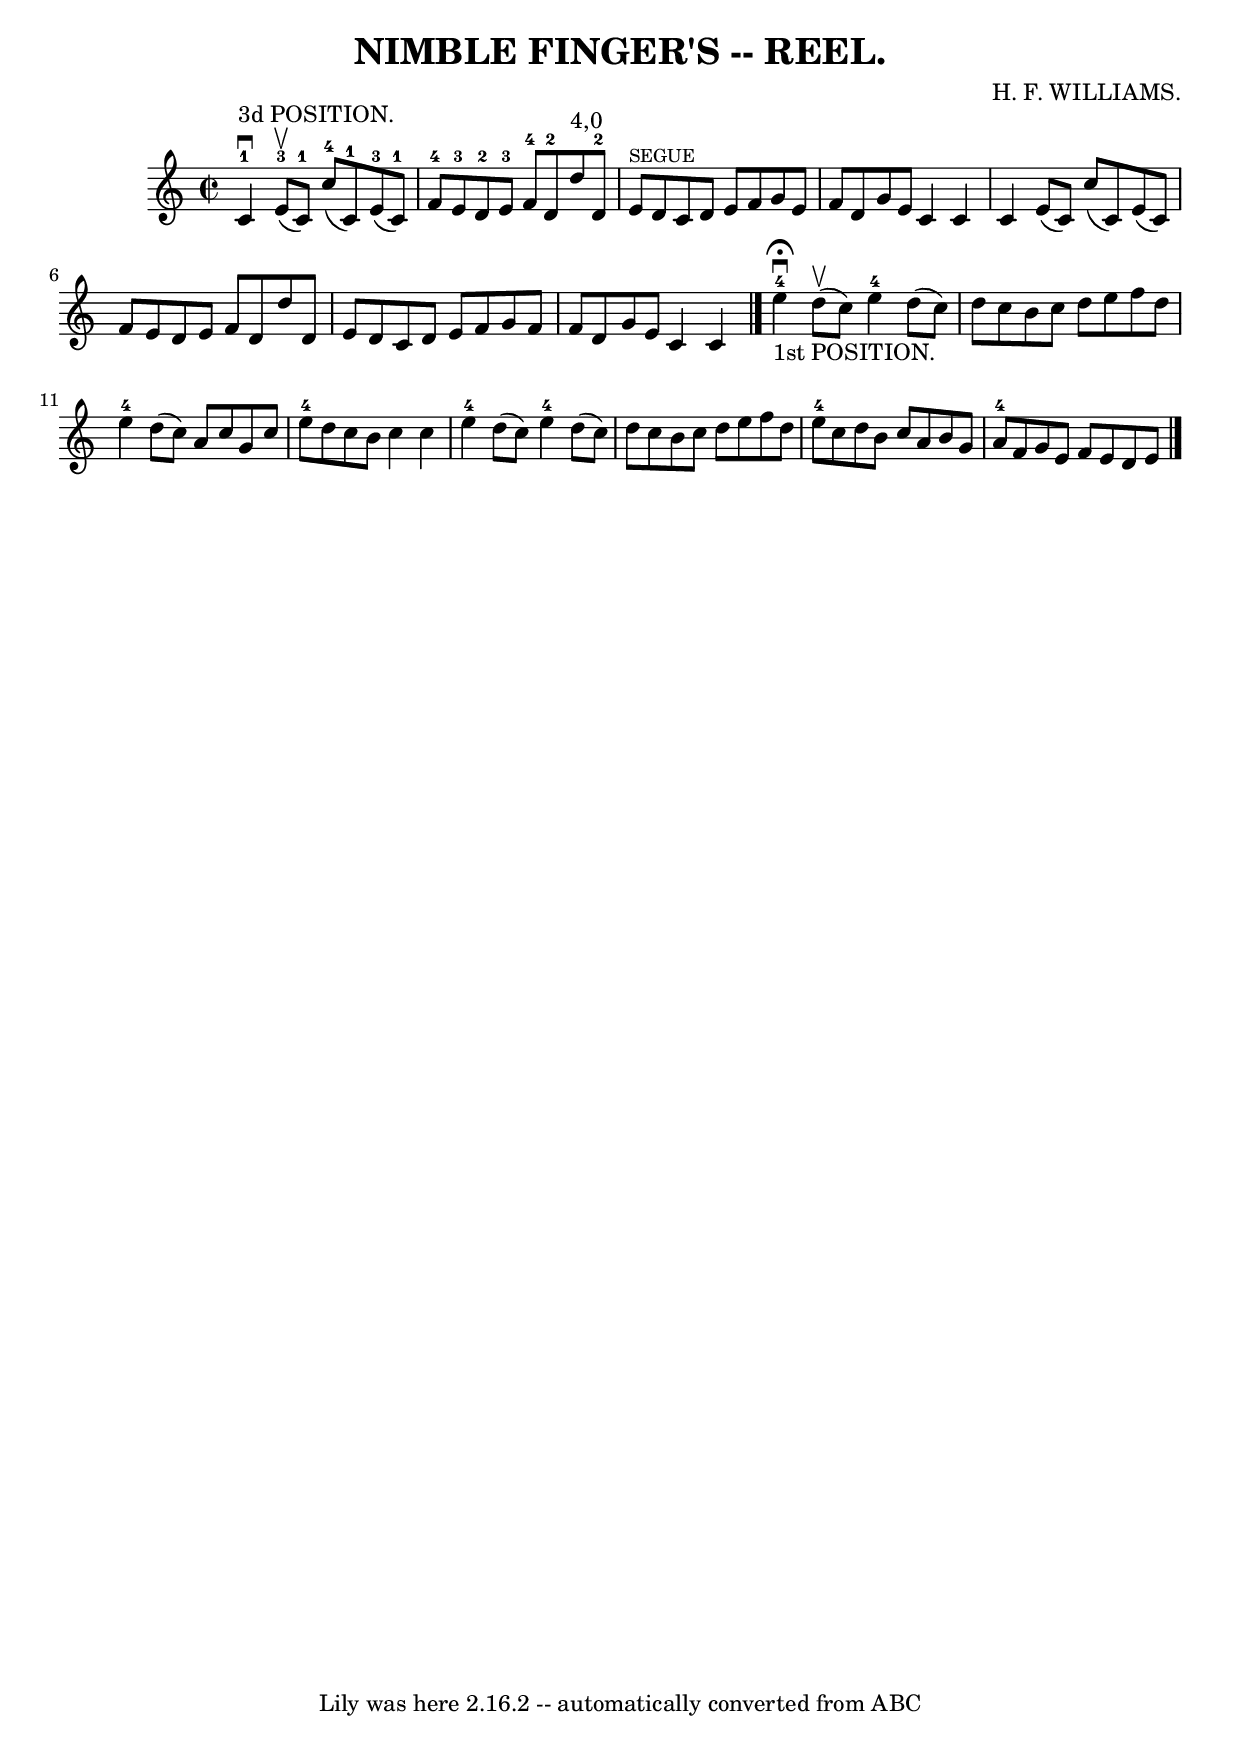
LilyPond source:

\version "2.16.2"
\include "Mammoth.ily"
\header {
  %% book = "Coles"
  composer = "H. F. WILLIAMS."
  crossRefNumber = "11"
  footnotes = ""
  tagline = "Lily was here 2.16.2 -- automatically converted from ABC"
  title = "NIMBLE FINGER'S -- REEL."

}
voicedefault =  {


  \override Staff.TimeSignature #'style = #'C
  \time 2/2
  \key c \major
  c'4-1^"3d POSITION."^\downbow e'8-3(^\upbow c'8-1) c''8-4(c'8-1) e'8-3(c'8-1)   |
  f'8-4 e'8-3 d'8-2 e'8-3 f'8-4 d'8-2 d''8^"4,0" d'8-2  |
  e'8^\segue d'8 c'8 d'8 e'8 f'8 g'8 e'8   |
  f'8 d'8 g'8 e'8 c'4 c'4   |
  c'4 e'8 (c'8) c''8 (c'8) e'8 (c'8)  |
  f'8 e'8 d'8 e'8 f'8 d'8 d''8 d'8  |
  e'8 d'8 c'8 d'8 e'8 f'8 g'8 f'8   |
  f'8 d'8 g'8 e'8 c'4 c'4 \bar "|." e''4-4_"1st POSITION."^\fermata^\downbow d''8 (^\upbow c''8) e''4-4 d''8 (c''8)  |
  d''8 c''8 b'8 c''8 d''8 e''8 f''8 d''8   |
  e''4-4 d''8 (c''8) a'8 c''8 g'8 c''8   |
  e''8-4 d''8 c''8 b'8 c''4 c''4   |
  e''4-4 d''8 (c''8) e''4-4 d''8 (c''8)  |
  d''8 c''8 b'8 c''8 d''8 e''8 f''8 d''8   |
  e''8-4 c''8 d''8 b'8 c''8 a'8 b'8 g'8   |
  a'8-4 f'8 g'8 e'8 f'8 e'8 d'8 e'8 \bar "|."  
  

}

\score{
  <<

    \context Staff="default"
    {
      \voicedefault 
      
    }

  >>
  \layout {
    
  }
  \midi {
  }

}
